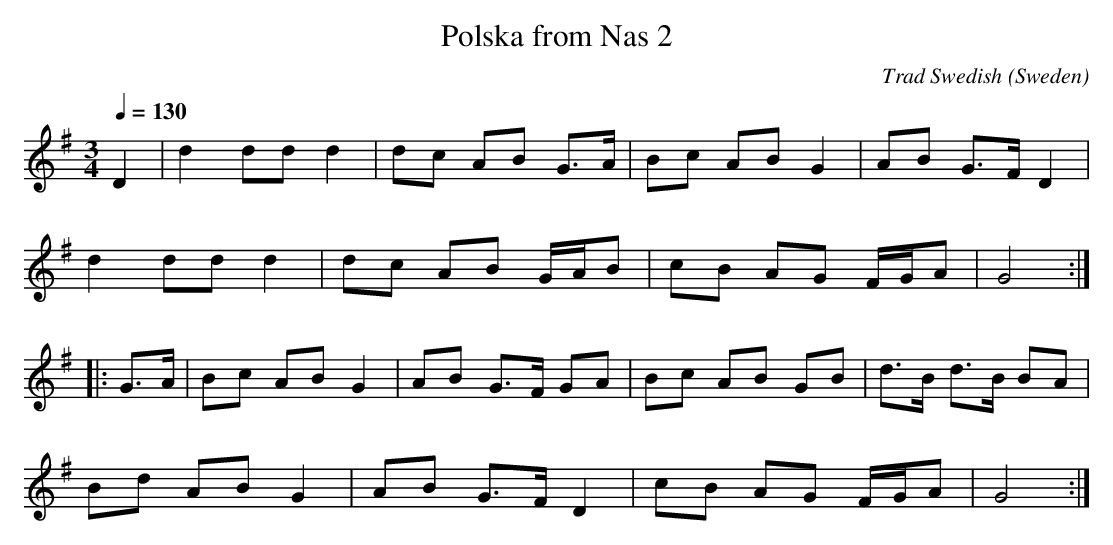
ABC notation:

X:1
T:Polska from Nas 2
C:Trad Swedish
L:1/8
M:3/4
O:Sweden
Q:1/4=130
K:G
D2|d2dd d2|dc AB G3/2A/2|Bc AB G2|AB G3/2F/2 D2|
d2dd d2|dc AB G/2A/2B|cB AG F/2G/2A|G4:|
|:G3/2A/2|Bc AB G2|AB G3/2F/2 GA|Bc AB GB|d3/2B/2 d3/2B/2 BA|
Bd AB G2|AB G3/2F/2 D2|cB AG F/2G/2A|G4:|
